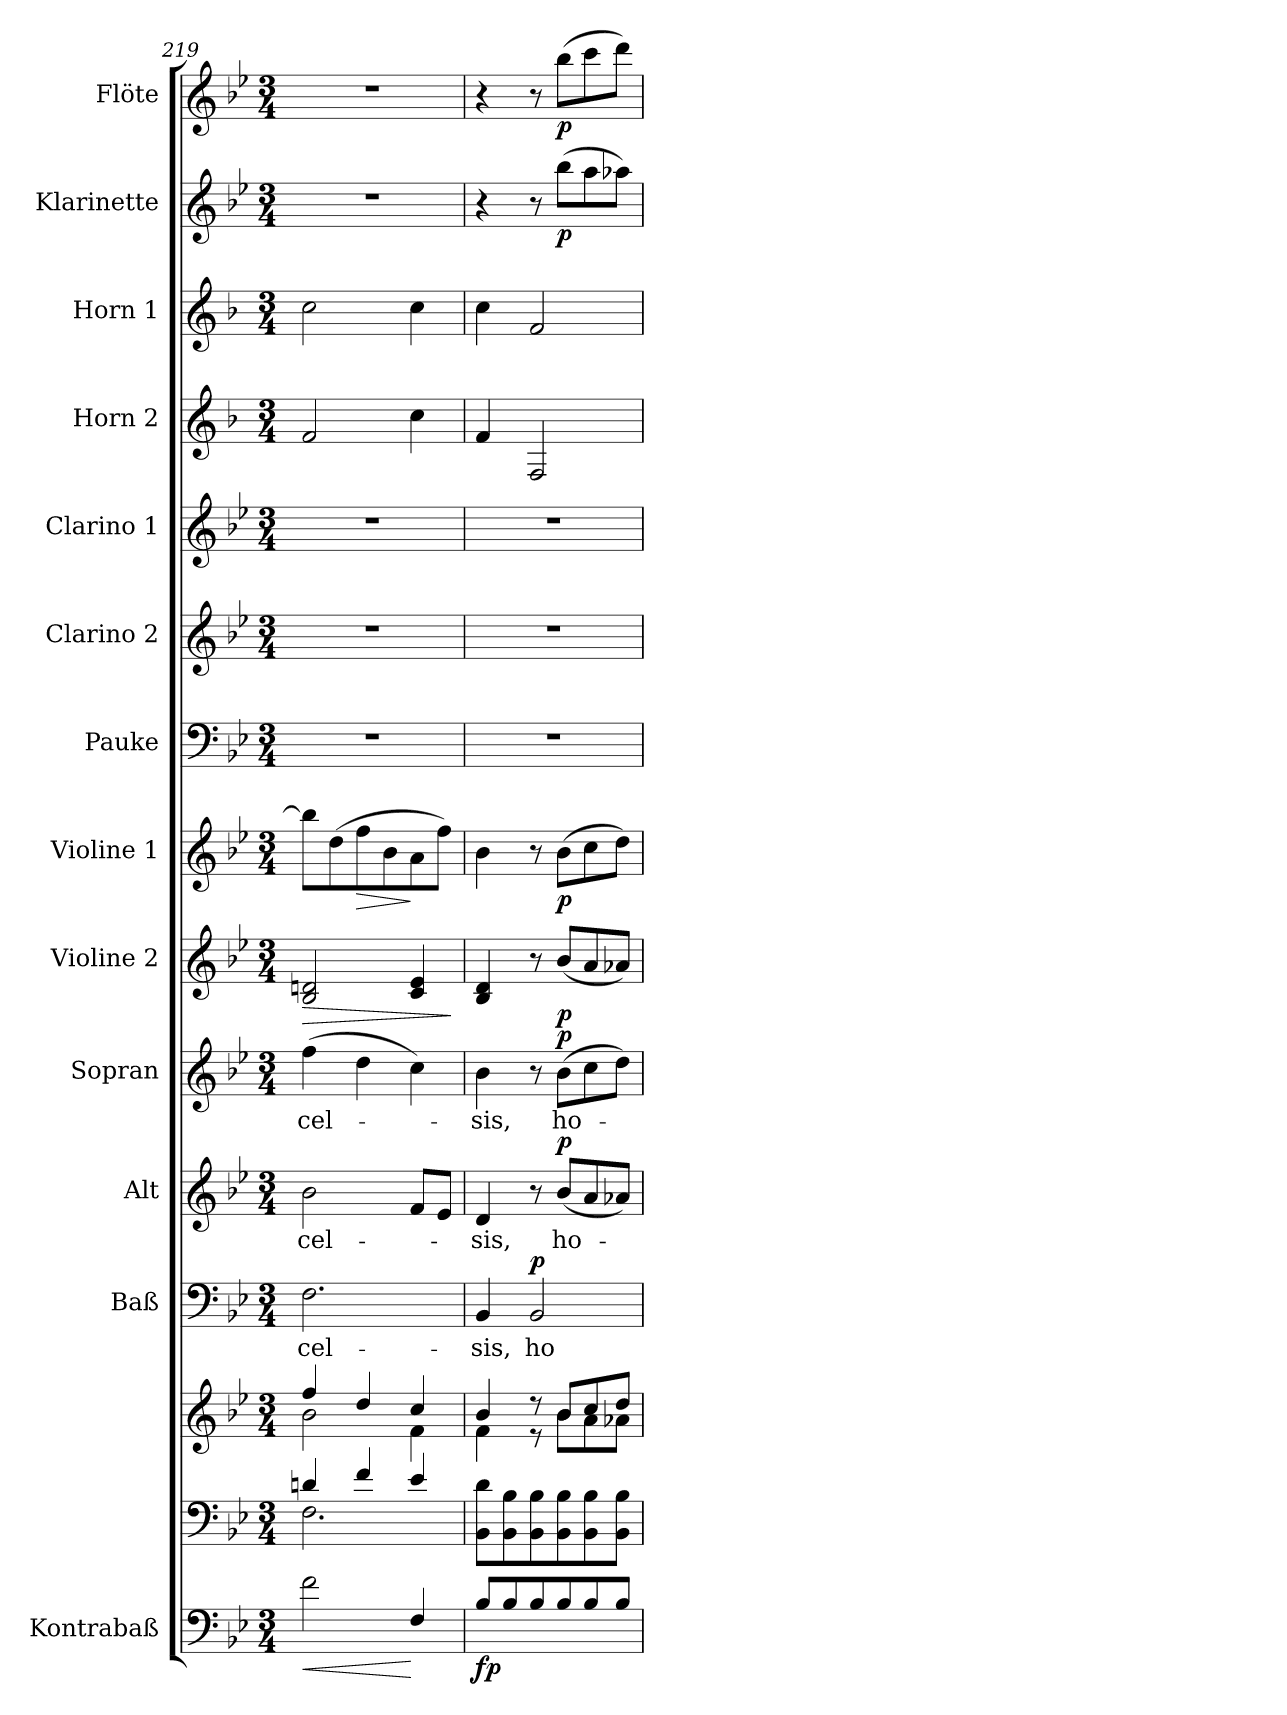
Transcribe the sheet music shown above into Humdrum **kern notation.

**kern	**dynam	**kern	**kern	**kern	**text	**dynam	**kern	**text	**dynam	**kern	**text	**dynam	**kern	**dynam	**kern	**dynam	**kern	**kern	**kern	**kern	**kern	**kern	**dynam	**kern	**dynam
*part14	*part14	*part13	*part13	*part12	*part12	*part12	*part11	*part11	*part11	*part10	*part10	*part10	*part9	*part9	*part8	*part8	*part7	*part6	*part5	*part4	*part3	*part2	*part2	*part1	*part1
*staff15	*staff15	*staff14	*staff13	*staff12	*staff12	*staff12	*staff11	*staff11	*staff11	*staff10	*staff10	*staff10	*staff9	*staff9	*staff8	*staff8	*staff7	*staff6	*staff5	*staff4	*staff3	*staff2	*staff2	*staff1	*staff1
*I"Kontrabaß	*	*	*	*I"Baß	*	*	*I"Alt	*	*	*I"Sopran	*	*	*I"Violine 2	*	*I"Violine 1	*	*I"Pauke	*I"Clarino 2	*I"Clarino 1	*I"Horn 2	*I"Horn 1	*I"Klarinette	*	*I"Flöte	*
*I'Kb	*	*	*	*I'Baß	*	*	*I'Alt	*	*	*I'Sop	*	*	*I'Vln. 2	*	*I'Vln. 1	*	*I'Pk.	*	*	*I'Hrn. 2	*I'Hrn. 1	*	*	*I'Fl.	*
!!LO:PB:g=z
*clefF4	*	*clefF4	*clefG2	*clefF4	*	*	*clefG2	*	*	*clefG2	*	*	*clefG2	*	*clefG2	*	*clefF4	*clefG2	*clefG2	*clefG2	*clefG2	*clefG2	*	*clefG2	*
*ITrd7c12	*	*	*	*	*	*	*	*	*	*	*	*	*	*	*	*	*	*ITrd7c12	*ITrd7c12	*ITrd4c7	*ITrd4c7	*	*	*	*
*k[b-e-]	*	*k[b-e-]	*k[b-e-]	*k[b-e-]	*	*	*k[b-e-]	*	*	*k[b-e-]	*	*	*k[b-e-]	*	*k[b-e-]	*	*k[b-e-]	*k[b-e-]	*k[b-e-]	*k[b-e-]	*k[b-e-]	*k[b-e-]	*	*k[b-e-]	*
*B-:	*	*B-:	*B-:	*B-:	*	*	*B-:	*	*	*B-:	*	*	*B-:	*	*B-:	*	*B-:	*B-:	*B-:	*B-:	*B-:	*B-:	*	*B-:	*
*M3/4	*	*M3/4	*M3/4	*M3/4	*	*	*M3/4	*	*	*M3/4	*	*	*M3/4	*	*M3/4	*	*M3/4	*M3/4	*M3/4	*M3/4	*M3/4	*M3/4	*	*M3/4	*
=219	=219	=219	=219	=219	=219	=219	=219	=219	=219	=219	=219	=219	=219	=219	=219	=219	=219	=219	=219	=219	=219	=219	=219	=219	=219
!	!LO:HP:b	!	!	!	!LO:LY:b	!	!	!LO:LY:b	!	!	!LO:LY:b	!	!	!LO:HP:b	!	!	!	!	!	!	!	!	!	!	!
*	*	*^	*^	*	*	*	*	*	*	*	*	*	*	*	*	*	*	*	*	*	*	*	*	*	*
2F\	<	4dn/	2.F\	4ff/	2b-\	2.F\	-cel-	.	2b-\	-cel-	.	(>4ff\	-cel-	.	2B-/ 2dn/	>	8bb-\L]	.	2.r	2.r	2.r	2B-/	2f\	2.r	.	2.r	.
.	.	.	.	.	.	.	.	.	.	.	.	.	.	.	.	.	(>8dd\	.	.	.	.	.	.	.	.	.	.
!	!	!	!	!	!	!	!	!	!	!	!	!	!	!	!	!	!	!LO:HP:b	!	!	!	!	!	!	!	!	!
.	.	4f/	.	4dd/	.	.	.	.	.	.	.	4dd\	.	.	.	.	8ff\	>	.	.	.	.	.	.	.	.	.
.	.	.	.	.	.	.	.	.	.	.	.	.	.	.	.	.	8b-\	.	.	.	.	.	.	.	.	.	.
4FF/	[	4e-/	.	4cc/	4f\	.	.	.	8f/L	.	.	4cc\)	.	.	4c/ 4e-/	.	8a\	]	.	.	.	4f\	4f\	.	.	.	.
.	.	.	.	.	.	.	.	.	8e-/J	.	.	.	.	.	.	.	8ff\J)	.	.	.	.	.	.	.	.	.	.
*	*	*v	*v	*	*	*	*	*	*	*	*	*	*	*	*	*	*	*	*	*	*	*	*	*	*	*	*
*	*	*	*v	*v	*	*	*	*	*	*	*	*	*	*	*	*	*	*	*	*	*	*	*	*	*	*
.	.	.	.	.	.	.	.	.	.	.	.	.	.	]	.	.	.	.	.	.	.	.	.	.	.
=220	=220	=220	=220	=220	=220	=220	=220	=220	=220	=220	=220	=220	=220	=220	=220	=220	=220	=220	=220	=220	=220	=220	=220	=220	=220
*	*	*	*^	*	*	*	*	*	*	*	*	*	*	*	*	*	*	*	*	*	*	*	*	*	*
!	!LO:DY:b	!	!	!	!	!LO:LY:b	!	!	!LO:LY:b	!	!	!LO:LY:b	!	!	!	!	!	!	!	!	!	!	!	!	!	!
8BB-/L	fp	8BB-\ 8d\L	4b-/	4f\	4BB-/	-sis,	.	4d/	-sis,	.	4b-\	-sis,	.	4B-/ 4d/	.	4b-\	.	2.r	2.r	2.r	4B-/	4f\	4r	.	4r	.
8BB-/	.	8BB-\ 8B-\	.	.	.	.	.	.	.	.	.	.	.	.	.	.	.	.	.	.	.	.	.	.	.	.
!	!	!	!	!	!	!LO:LY:b	!LO:DY:a	!	!	!	!	!	!	!	!	!	!	!	!	!	!	!	!	!	!	!
8BB-/	.	8BB-\ 8B-\	8r	8r	2BB-/	ho-	p	8r	.	.	8r	.	.	8r	.	8r	.	.	.	.	2BB-/	2B-/	8r	.	8r	.
!	!	!	!	!	!	!	!	!	!LO:LY:b	!LO:DY:a	!	!LO:LY:b	!LO:DY:a	!	!LO:DY:b	!	!LO:DY:b	!	!	!	!	!	!	!LO:DY:b	!	!LO:DY:b
8BB-/	.	8BB-\ 8B-\	8b-/L	8b-\L	.	.	.	(<8b-/L	ho-	p	(>8b-\L	ho-	p	(<8b-/L	p	(>8b-\L	p	.	.	.	.	.	(>8bb-\L	p	(>8bb-\L	p
8BB-/	.	8BB-\ 8B-\	8cc/	8a\	.	.	.	8a/	.	.	8cc\	.	.	8a/	.	8cc\	.	.	.	.	.	.	8aa\	.	8ccc\	.
8BB-/J	.	8BB-\ 8B-\J	8dd/J	8a-X\J	.	.	.	8a-X/J)	.	.	8dd\J)	.	.	8a-X/J)	.	8dd\J)	.	.	.	.	.	.	8aa-X\J)	.	8ddd\J)	.
*	*	*	*v	*v	*	*	*	*	*	*	*	*	*	*	*	*	*	*	*	*	*	*	*	*	*	*
=	=	=	=	=	=	=	=	=	=	=	=	=	=	=	=	=	=	=	=	=	=	=	=	=	=
*-	*-	*-	*-	*-	*-	*-	*-	*-	*-	*-	*-	*-	*-	*-	*-	*-	*-	*-	*-	*-	*-	*-	*-	*-	*-
